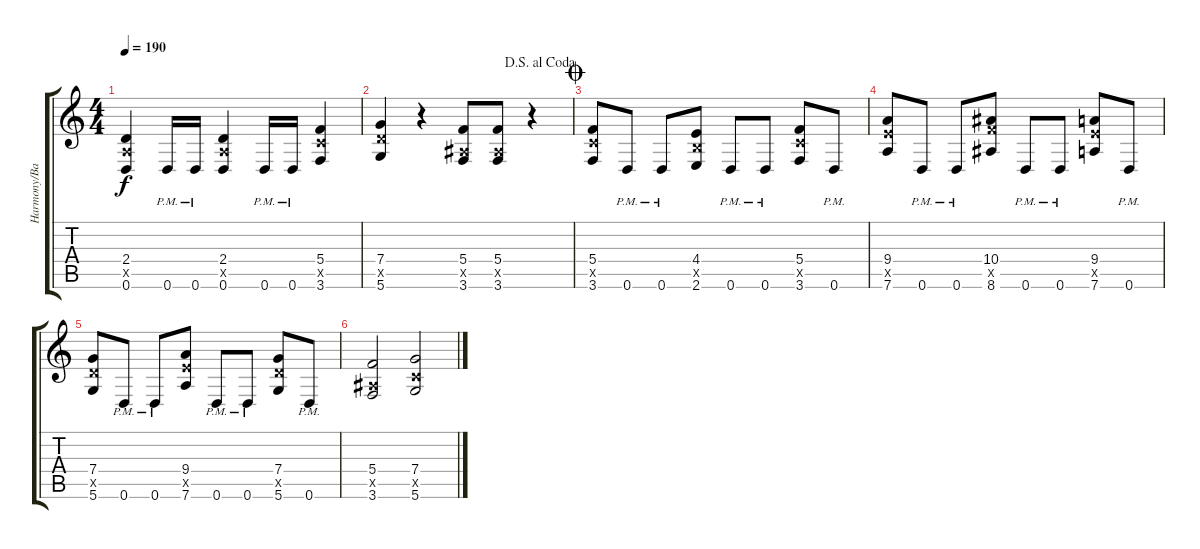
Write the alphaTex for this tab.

\track ("Harmony/Backup" "Harmony/Ba") {instrument distortionguitar}
\staff {score tabs}
\tuning (D4 A3 F3 C3 G2 D2) {hide}
\ts (4 4)
\tempo 190
\clef g2
\ks c
(2.4 2.5{x} 0.6).4{dy f} 0.6{pm}.16 0.6{pm}.16 (2.4 2.5{x} 0.6).4 0.6{pm}.16 0.6{pm}.16 (5.4 5.5{x} 3.6).4 |
\jump dalsegnoalcoda
(7.4 7.5{x} 5.6).4 r.4 (5.4 3.5{x} 3.6).8 (5.4 3.5{x} 3.6).8 r.4 |
\jump coda
(5.4 5.5{x} 3.6).8 0.6{pm}.8 0.6{pm}.8 (4.4 4.5{x} 2.6).8 0.6{pm}.8 0.6{pm}.8 (5.4 5.5{x} 3.6).8 0.6{pm}.8 |
(9.4 9.5{x} 7.6).8 0.6{pm}.8 0.6{pm}.8 (10.4 10.5{x} 8.6).8 0.6{pm}.8 0.6{pm}.8 (9.4 9.5{x} 7.6).8 0.6{pm}.8 |
(7.4 7.5{x} 5.6).8 0.6{pm}.8 0.6{pm}.8 (9.4 9.5{x} 7.6).8 0.6{pm}.8 0.6{pm}.8 (7.4 7.5{x} 5.6).8 0.6{pm}.8 |
(5.4 3.5{x} 3.6).2 (7.4 5.5{x} 5.6).2
